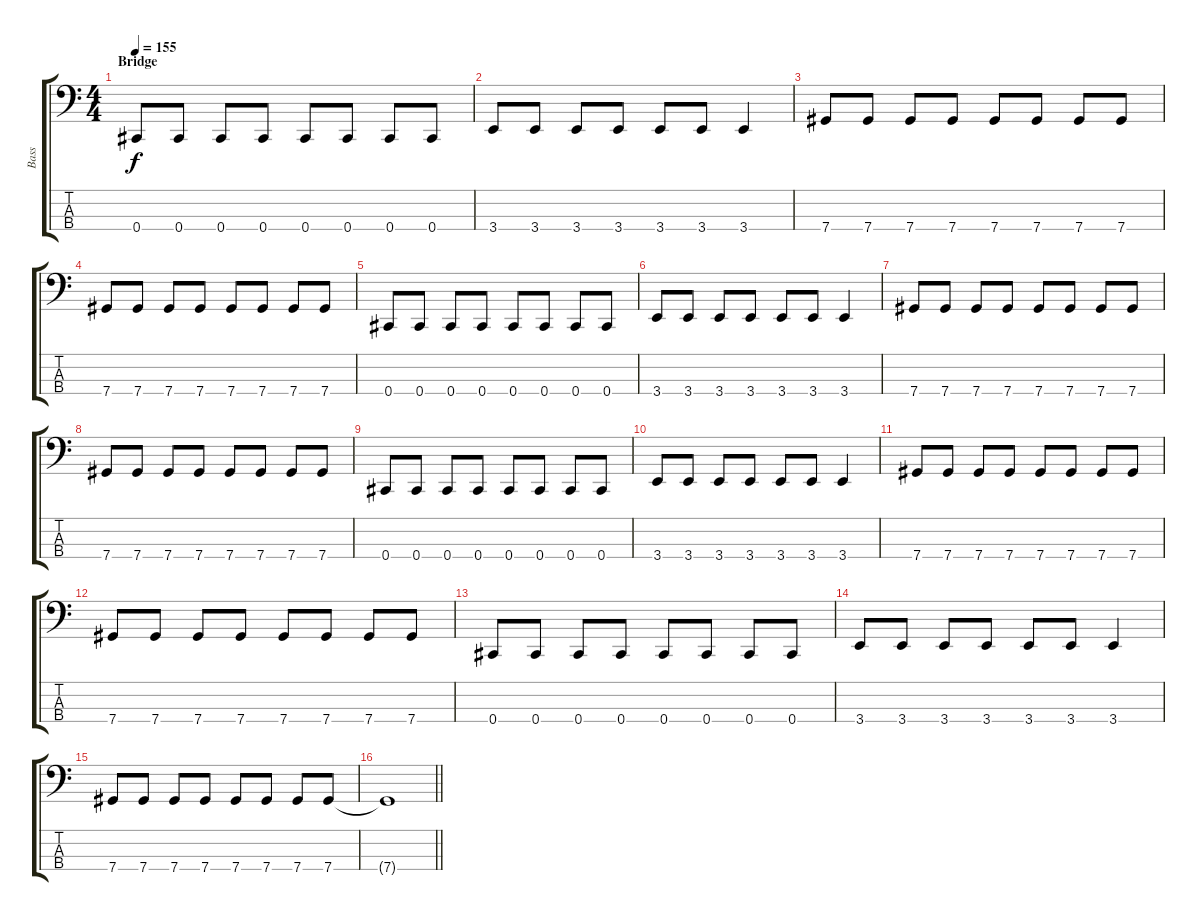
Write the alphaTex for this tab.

\track ("Bass" "Bass") {instrument electricbasspick}
\staff {score tabs}
\tuning (Gb2 Db2 Ab1 Db1) {hide}
\ts (4 4)
\section ("" "Bridge")
\tempo 155
\clef f4
\ks c
0.4.8{dy f} 0.4.8 0.4.8 0.4.8 0.4.8 0.4.8 0.4.8 0.4.8 |
3.4.8 3.4.8 3.4.8 3.4.8 3.4.8 3.4.8 3.4.4 |
7.4.8 7.4.8 7.4.8 7.4.8 7.4.8 7.4.8 7.4.8 7.4.8 |
7.4.8 7.4.8 7.4.8 7.4.8 7.4.8 7.4.8 7.4.8 7.4.8 |
0.4.8 0.4.8 0.4.8 0.4.8 0.4.8 0.4.8 0.4.8 0.4.8 |
3.4.8 3.4.8 3.4.8 3.4.8 3.4.8 3.4.8 3.4.4 |
7.4.8 7.4.8 7.4.8 7.4.8 7.4.8 7.4.8 7.4.8 7.4.8 |
7.4.8 7.4.8 7.4.8 7.4.8 7.4.8 7.4.8 7.4.8 7.4.8 |
0.4.8 0.4.8 0.4.8 0.4.8 0.4.8 0.4.8 0.4.8 0.4.8 |
3.4.8 3.4.8 3.4.8 3.4.8 3.4.8 3.4.8 3.4.4 |
7.4.8 7.4.8 7.4.8 7.4.8 7.4.8 7.4.8 7.4.8 7.4.8 |
7.4.8 7.4.8 7.4.8 7.4.8 7.4.8 7.4.8 7.4.8 7.4.8 |
0.4.8 0.4.8 0.4.8 0.4.8 0.4.8 0.4.8 0.4.8 0.4.8 |
3.4.8 3.4.8 3.4.8 3.4.8 3.4.8 3.4.8 3.4.4 |
7.4.8 7.4.8 7.4.8 7.4.8 7.4.8 7.4.8 7.4.8 7.4.8 |
\barLineRight lightlight
7.4{t}.1
